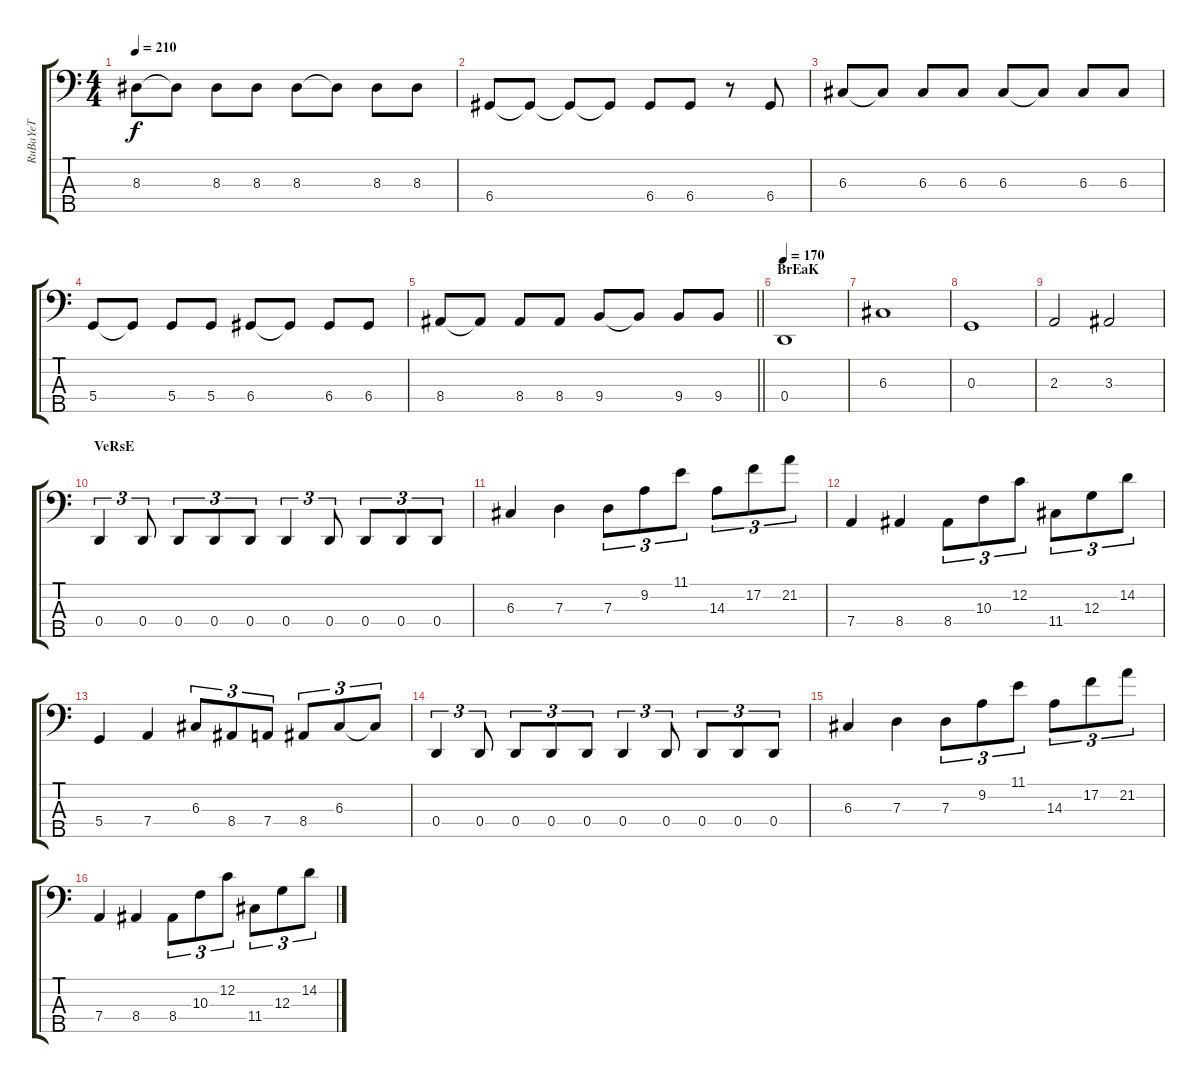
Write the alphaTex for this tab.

\track ("RuBaYeT" "RuBaYeT") {instrument electricbassfinger}
\staff {score tabs}
\tuning (F2 C2 G1 D1 A0) {hide}
\ts (4 4)
\tempo 210
\clef f4
\ks c
8.3.8{dy f} 8.3{t}.8 8.3.8 8.3.8 8.3.8 8.3{t}.8 8.3.8 8.3.8 |
6.4.8 6.4{t}.8 6.4{t}.8 6.4{t}.8 6.4.8 6.4.8 r.8 6.4.8 |
6.3.8 6.3{t}.8 6.3.8 6.3.8 6.3.8 6.3{t}.8 6.3.8 6.3.8 |
5.4.8 5.4{t}.8 5.4.8 5.4.8 6.4.8 6.4{t}.8 6.4.8 6.4.8 |
\barLineRight lightlight
8.4.8 8.4{t}.8 8.4.8 8.4.8 9.4.8 9.4{t}.8 9.4.8 9.4.8 |
\section ("" "BrEaK")
\tempo 170
0.4.1 |
6.3.1 |
0.3.1 |
2.3.2 3.3.2 |
\section ("" "VeRsE")
0.4.4{tu (3 2)} 0.4.8{tu (3 2)} 0.4.8{tu (3 2)} 0.4.8{tu (3 2)} 0.4.8{tu (3 2)} 0.4.4{tu (3 2)} 0.4.8{tu (3 2)} 0.4.8{tu (3 2)} 0.4.8{tu (3 2)} 0.4.8{tu (3 2)} |
6.3.4 7.3.4 7.3.8{tu (3 2)} 9.2.8{tu (3 2)} 11.1.8{tu (3 2)} 14.3.8{tu (3 2)} 17.2.8{tu (3 2)} 21.2.8{tu (3 2)} |
7.4.4 8.4.4 8.4.8{tu (3 2)} 10.3.8{tu (3 2)} 12.2.8{tu (3 2)} 11.4.8{tu (3 2)} 12.3.8{tu (3 2)} 14.2.8{tu (3 2)} |
5.4.4 7.4.4 6.3.8{tu (3 2)} 8.4.8{tu (3 2)} 7.4.8{tu (3 2)} 8.4.8{tu (3 2)} 6.3.8{tu (3 2)} 6.3{t}.8{tu (3 2)} |
0.4.4{tu (3 2)} 0.4.8{tu (3 2)} 0.4.8{tu (3 2)} 0.4.8{tu (3 2)} 0.4.8{tu (3 2)} 0.4.4{tu (3 2)} 0.4.8{tu (3 2)} 0.4.8{tu (3 2)} 0.4.8{tu (3 2)} 0.4.8{tu (3 2)} |
6.3.4 7.3.4 7.3.8{tu (3 2)} 9.2.8{tu (3 2)} 11.1.8{tu (3 2)} 14.3.8{tu (3 2)} 17.2.8{tu (3 2)} 21.2.8{tu (3 2)} |
7.4.4 8.4.4 8.4.8{tu (3 2)} 10.3.8{tu (3 2)} 12.2.8{tu (3 2)} 11.4.8{tu (3 2)} 12.3.8{tu (3 2)} 14.2.8{tu (3 2)}
